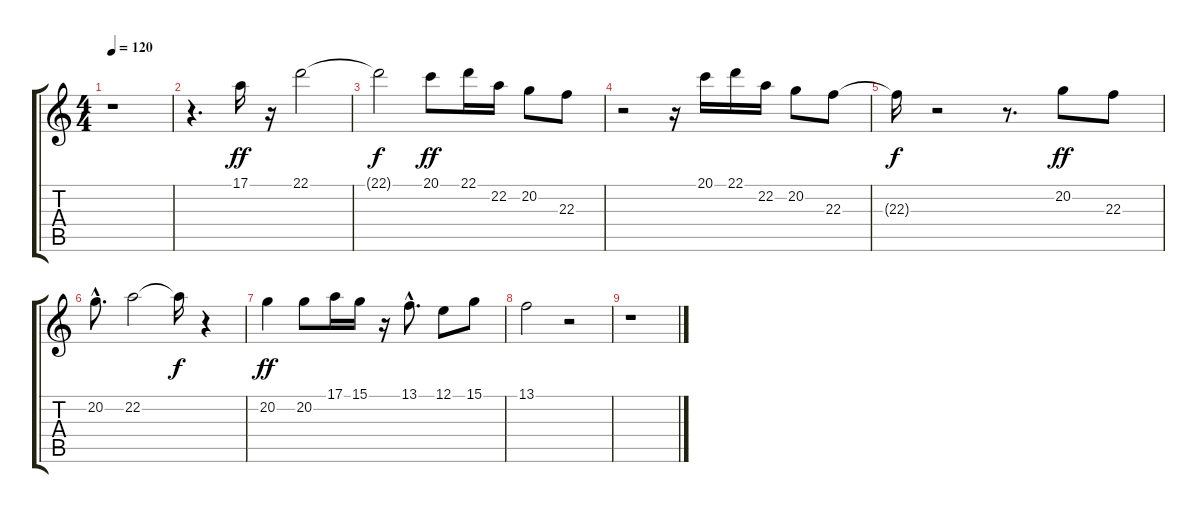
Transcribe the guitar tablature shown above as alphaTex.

\track "" {instrument recorder}
\staff {score tabs}
\tuning (E4 B3 G3 D3 A2 E2) {hide}
\ts (4 4)
\tempo 120
\clef g2
\ks c
r.1{dy ff} |
r.4{d} 17.1.16 r.16 22.1.2 |
22.1{t}.2{dy f} 20.1.8{dy ff} 22.1.16 22.2.16 20.2.8 22.3.8 |
r.2 r.16 20.1.16 22.1.16 22.2.16 20.2.8 22.3.8 |
22.3{t}.16{dy f} r.2 r.8{d} 20.2.8{dy ff} 22.3.8 |
20.2{hac}.8{d} 22.2.2 22.2{t}.16{dy f} r.4 |
20.2.4{dy ff} 20.2.8 17.1.16 15.1.16 r.16 13.1{hac}.8{d} 12.1.8 15.1.8 |
13.1.2 r.2 |
r.1
